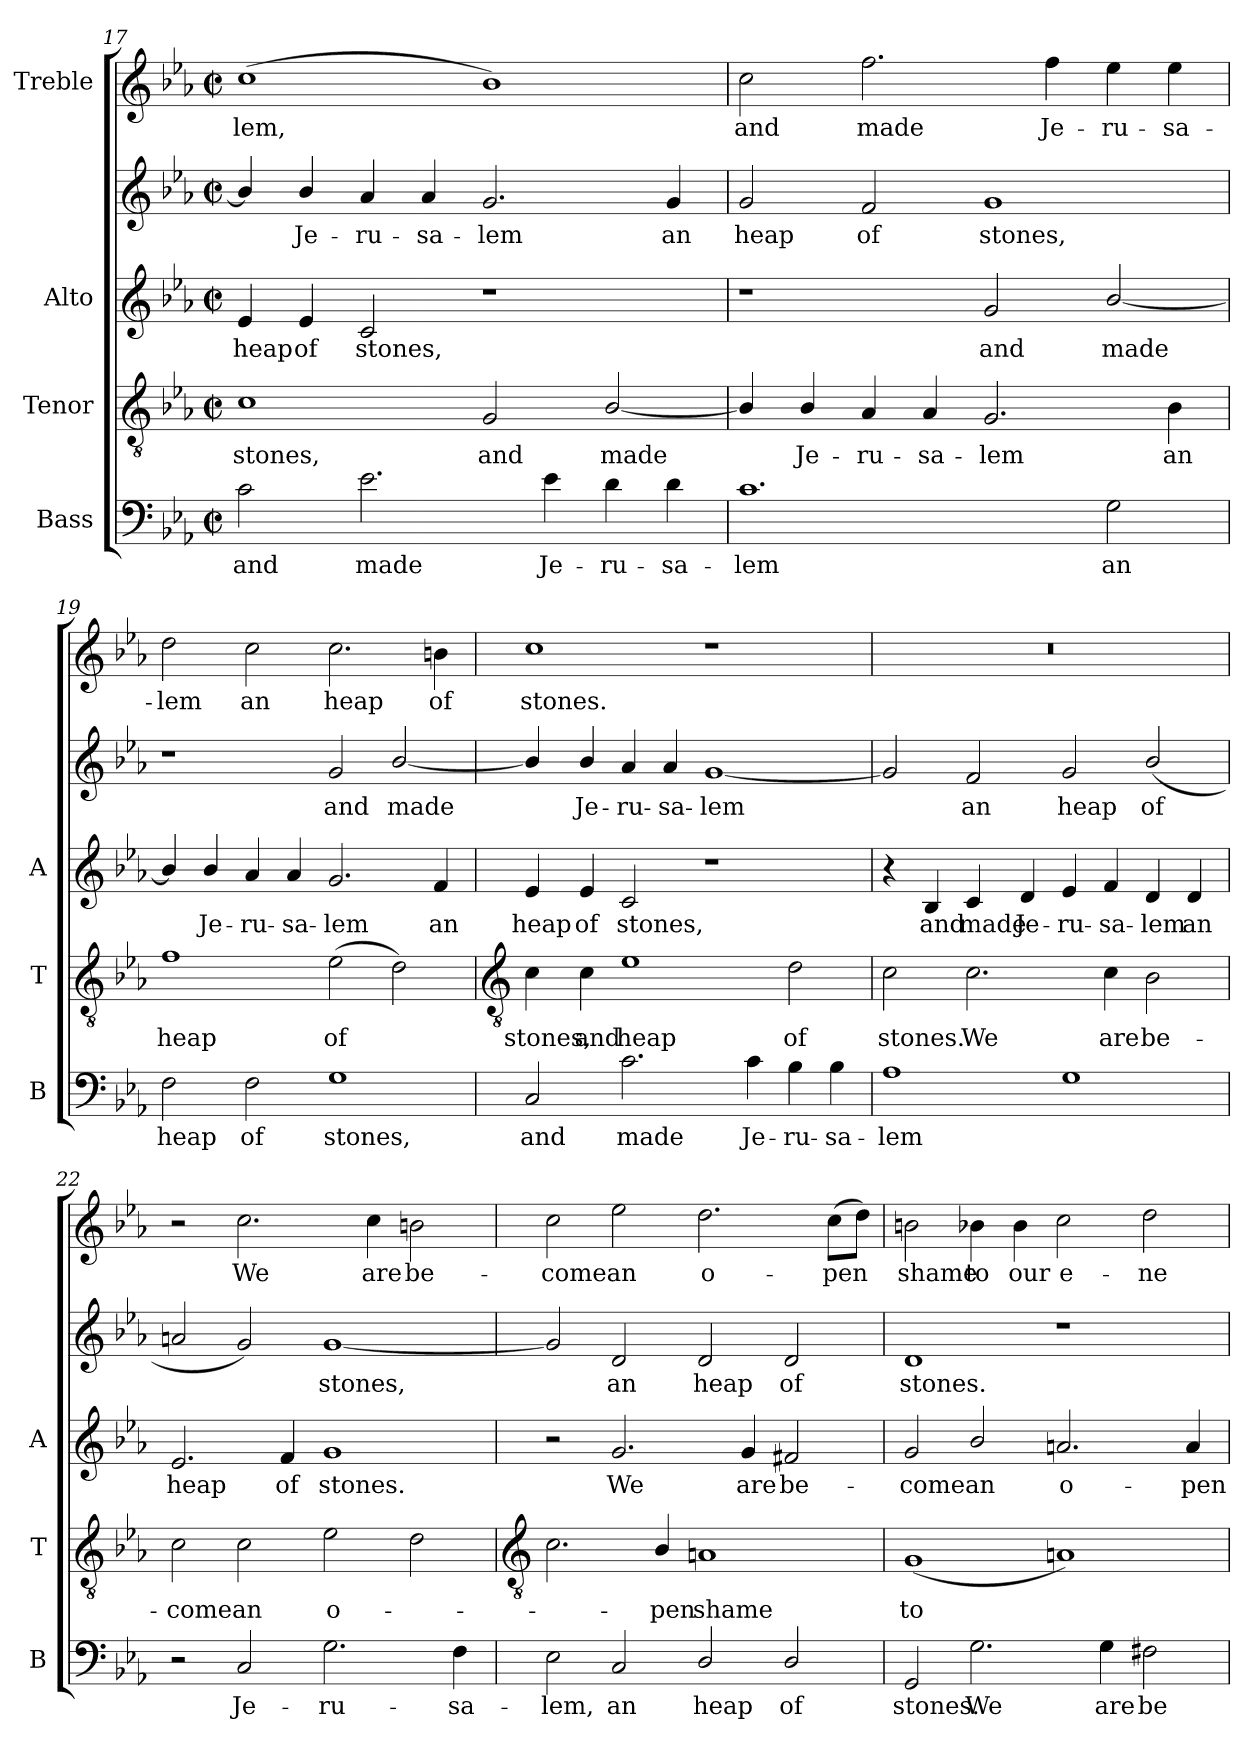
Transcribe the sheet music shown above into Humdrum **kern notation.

**kern	**text	**kern	**text	**kern	**text	**kern	**text	**kern	**text
*part4	*part4	*part3	*part3	*part2	*part2	*part2	*part2	*part1	*part1
*staff5	*staff5	*staff4	*staff4	*staff3	*staff3	*staff2	*staff2	*staff1	*staff1
*I"Bass	*	*I"Tenor	*	*I"Alto	*	*	*	*I"Treble	*
*I'B	*	*I'T	*	*I'A	*	*	*	*	*
!!LO:LB:g=z
*clefF4	*	*clefGv2	*	*clefG2	*	*clefG2	*	*clefG2	*
*k[b-e-a-]	*	*k[b-e-a-]	*	*k[b-e-a-]	*	*k[b-e-a-]	*	*k[b-e-a-]	*
*E-:	*	*E-:	*	*E-:	*	*E-:	*	*E-:	*
*M4/2	*	*M4/2	*	*M4/2	*	*M4/2	*	*M4/2	*
*met(c|)	*	*met(c|)	*	*met(c|)	*	*met(c|)	*	*met(c|)	*
=17	=17	=17	=17	=17	=17	=17	=17	=17	=17
!	!LO:LY:b	!	!LO:LY:b	!	!LO:LY:b	!	!	!	!LO:LY:b
2c	and	1c/	stones,	4e-	heap	4b-/]	.	(<1cc/	-lem,
!	!	!	!	!	!LO:LY:b	!	!LO:LY:b	!	!
.	.	.	.	4e-	of	4b-/	Je-	.	.
!	!LO:LY:b	!	!	!	!LO:LY:b	!	!LO:LY:b	!	!
2.e-	made	.	.	2c	stones,	4a-	-ru-	.	.
!	!	!	!	!	!	!	!LO:LY:b	!	!
.	.	.	.	.	.	4a-	-sa-	.	.
!	!	!	!LO:LY:b	!	!	!	!LO:LY:b	!	!
.	.	2G	and	1r	.	2.g	-lem	1b-)	.
!	!LO:LY:b	!	!	!	!	!	!	!	!
4e-	Je-	.	.	.	.	.	.	.	.
!	!LO:LY:b	!	!LO:LY:b	!	!	!	!	!	!
4d	-ru-	[2B-/	made	.	.	.	.	.	.
!	!LO:LY:b	!	!	!	!	!	!LO:LY:b	!	!
4d	-sa-	.	.	.	.	4g	an	.	.
=18	=18	=18	=18	=18	=18	=18	=18	=18	=18
!	!LO:LY:b	!	!	!	!	!	!LO:LY:b	!	!LO:LY:b
1.c	-lem	4B-/]	.	1r	.	2g	heap	2cc	and
!	!	!	!LO:LY:b	!	!	!	!	!	!
.	.	4B-/	Je-	.	.	.	.	.	.
!	!	!	!LO:LY:b	!	!	!	!LO:LY:b	!	!LO:LY:b
.	.	4A-	-ru-	.	.	2f	of	2.ff	made
!	!	!	!LO:LY:b	!	!	!	!	!	!
.	.	4A-	-sa-	.	.	.	.	.	.
!	!	!	!LO:LY:b	!	!LO:LY:b	!	!LO:LY:b	!	!
.	.	2.G	-lem	2g	and	1g	stones,	.	.
!	!	!	!	!	!	!	!	!	!LO:LY:b
.	.	.	.	.	.	.	.	4ff	Je-
!	!LO:LY:b	!	!	!	!LO:LY:b	!	!	!	!LO:LY:b
2G	an	.	.	[2b-/	made	.	.	4ee-	-ru-
!	!	!	!LO:LY:b	!	!	!	!	!	!LO:LY:b
.	.	4B-	an	.	.	.	.	4ee-	-sa-
=19	=19	=19	=19	=19	=19	=19	=19	=19	=19
!	!LO:LY:b	!	!LO:LY:b	!	!	!	!	!	!LO:LY:b
2F	heap	1f	heap	4b-/]	.	1r	.	2dd	-lem
!	!	!	!	!	!LO:LY:b	!	!	!	!
.	.	.	.	4b-/	Je-	.	.	.	.
!	!LO:LY:b	!	!	!	!LO:LY:b	!	!	!	!LO:LY:b
2F	of	.	.	4a-	-ru-	.	.	2cc\	an
!	!	!	!	!	!LO:LY:b	!	!	!	!
.	.	.	.	4a-	-sa-	.	.	.	.
!	!LO:LY:b	!	!LO:LY:b	!	!LO:LY:b	!	!LO:LY:b	!	!LO:LY:b
1G	stones,	(>2e-	of	2.g	-lem	2g	and	2.cc\	heap
!	!	!	!	!	!	!	!LO:LY:b	!	!
.	.	2d)	.	.	.	[2b-/	made	.	.
!	!	!	!	!	!LO:LY:b	!	!	!	!LO:LY:b
.	.	.	.	4f	an	.	.	4bn	of
!!LO:LB:g=z
=20	=20	=20	=20	=20	=20	=20	=20	=20	=20
*	*	*clefGv2	*	*	*	*	*	*	*
!	!LO:LY:b	!	!LO:LY:b	!	!LO:LY:b	!	!	!	!LO:LY:b
2C	and	4c	stones,	4e-	heap	4b-/]	.	1cc/	stones.
!	!	!	!LO:LY:b	!	!LO:LY:b	!	!LO:LY:b	!	!
.	.	4c	and	4e-	of	4b-/	Je-	.	.
!	!LO:LY:b	!	!LO:LY:b	!	!LO:LY:b	!	!LO:LY:b	!	!
2.c	made	1e-	heap	2c	stones,	4a-	-ru-	.	.
!	!	!	!	!	!	!	!LO:LY:b	!	!
.	.	.	.	.	.	4a-	-sa-	.	.
!	!	!	!	!	!	!	!LO:LY:b	!	!
.	.	.	.	1r	.	[1g	-lem	1r	.
!	!LO:LY:b	!	!	!	!	!	!	!	!
4c	Je-	.	.	.	.	.	.	.	.
!	!LO:LY:b	!	!LO:LY:b	!	!	!	!	!	!
4B-	-ru-	2d	of	.	.	.	.	.	.
!	!LO:LY:b	!	!	!	!	!	!	!	!
4B-	-sa-	.	.	.	.	.	.	.	.
=21	=21	=21	=21	=21	=21	=21	=21	=21	=21
!	!LO:LY:b	!	!LO:LY:b	!	!	!	!	!	!
1A-	-lem	2c\	stones.	4r	.	2g]	.	0r	.
!	!	!	!	!	!LO:LY:b	!	!	!	!
.	.	.	.	4B-	and	.	.	.	.
!	!	!	!LO:LY:b	!	!LO:LY:b	!	!LO:LY:b	!	!
.	.	2.c\	We	4c	made	2f	an	.	.
!	!	!	!	!	!LO:LY:b	!	!	!	!
.	.	.	.	4d	Je-	.	.	.	.
!	!	!	!	!	!LO:LY:b	!	!LO:LY:b	!	!
1G	.	.	.	4e-	-ru-	2g	heap	.	.
!	!	!	!LO:LY:b	!	!LO:LY:b	!	!	!	!
.	.	4c\	are	4f	-sa-	.	.	.	.
!	!	!	!LO:LY:b	!	!LO:LY:b	!	!LO:LY:b	!	!
.	.	2B-	be-	4d	-lem	(<2b-/	of	.	.
!	!	!	!	!	!LO:LY:b	!	!	!	!
.	.	.	.	4d	an	.	.	.	.
=22	=22	=22	=22	=22	=22	=22	=22	=22	=22
!	!	!	!LO:LY:b	!	!LO:LY:b	!	!	!	!
2r	.	2c	-come	2.e-	heap	2an	.	2r	.
!	!LO:LY:b	!	!LO:LY:b	!	!	!	!	!	!LO:LY:b
2C	Je-	2c	an	.	.	2g)	.	2.cc\	We
!	!	!	!	!	!LO:LY:b	!	!	!	!
.	.	.	.	4f	of	.	.	.	.
!	!LO:LY:b	!	!LO:LY:b	!	!LO:LY:b	!	!LO:LY:b	!	!
2.G	-ru-	2e-	o-	1g	stones.	[1g	stones,	.	.
!	!	!	!	!	!	!	!	!	!LO:LY:b
.	.	.	.	.	.	.	.	4cc\	are
!	!	!	!	!	!	!	!	!	!LO:LY:b
.	.	2d	.	.	.	.	.	2bn	be-
!	!LO:LY:b	!	!	!	!	!	!	!	!
4F	-sa-	.	.	.	.	.	.	.	.
!!LO:LB:g=z
=23	=23	=23	=23	=23	=23	=23	=23	=23	=23
*	*	*clefGv2	*	*	*	*	*	*	*
!	!LO:LY:b	!	!	!	!	!	!	!	!LO:LY:b
2E-\	-lem,	2.c\	.	2r	.	2g]	.	2cc	-come
!	!LO:LY:b	!	!	!	!LO:LY:b	!	!LO:LY:b	!	!LO:LY:b
2C	an	.	.	2.g	We	2d	an	2ee-	an
!	!	!	!LO:LY:b	!	!	!	!	!	!
.	.	4B-/	pen	.	.	.	.	.	.
!	!LO:LY:b	!	!LO:LY:b	!	!	!	!LO:LY:b	!	!LO:LY:b
2D/	heap	1An	shame	.	.	2d	heap	2.dd	o-
!	!	!	!	!	!LO:LY:b	!	!	!	!
.	.	.	.	4g	are	.	.	.	.
!	!LO:LY:b	!	!	!	!LO:LY:b	!	!LO:LY:b	!	!
2D/	of	.	.	2f#X	be-	2d	of	.	.
!	!	!	!	!	!	!	!	!	!LO:LY:b
.	.	.	.	.	.	.	.	(>8ccL	-pen
.	.	.	.	.	.	.	.	8ddJ)	.
=24	=24	=24	=24	=24	=24	=24	=24	=24	=24
!	!LO:LY:b	!	!LO:LY:b	!	!LO:LY:b	!	!LO:LY:b	!	!LO:LY:b
2GG	stones.	(<1G	to	2g	come	1d	-stones.	2bn	shame
!	!LO:LY:b	!	!	!	!LO:LY:b	!	!	!	!LO:LY:b
2.G	We	.	.	2b-/	an	.	.	4b-X	to
!	!	!	!	!	!	!	!	!	!LO:LY:b
.	.	.	.	.	.	.	.	4b-	our
!	!	!	!	!	!LO:LY:b	!	!	!	!LO:LY:b
.	.	1An)	.	2.an	o-	1r	.	2cc	e-
!	!LO:LY:b	!	!	!	!	!	!	!	!
4G	are	.	.	.	.	.	.	.	.
!	!LO:LY:b	!	!	!	!	!	!	!	!LO:LY:b
2F#X	be-	.	.	.	.	.	.	2dd	-ne-
!	!	!	!	!	!LO:LY:b	!	!	!	!
.	.	.	.	4a	-pen	.	.	.	.
=	=	=	=	=	=	=	=	=	=
*-	*-	*-	*-	*-	*-	*-	*-	*-	*-
